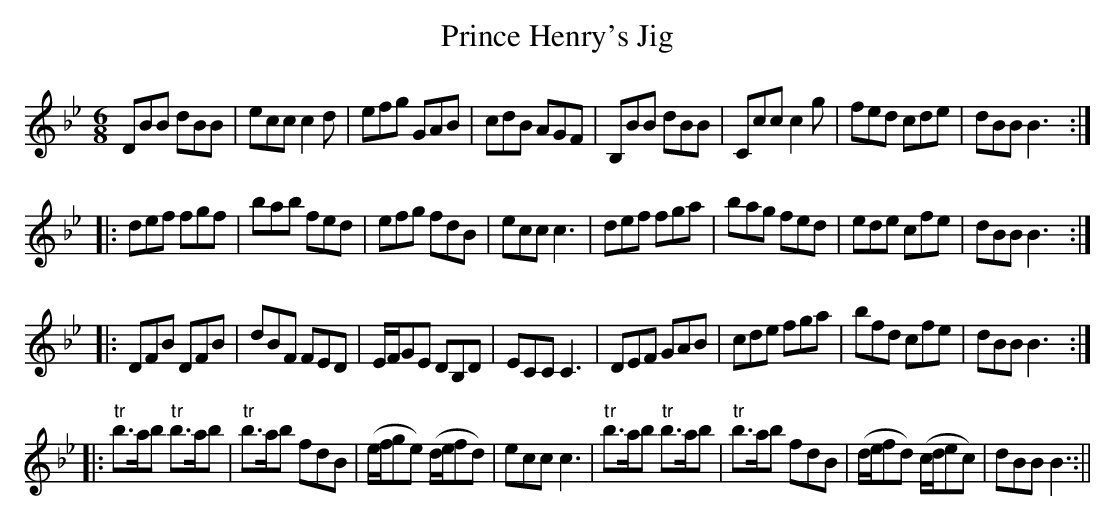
X:1
T:Prince Henry's Jig
M:6/8
L:1/8
K:Bb
DBB dBB | ecc c2d | efg GAB | cdB AGF | B,BB dBB | Ccc c2g | fed cde | dBB B3 :|
|: def fgf | bab fed | efg fdB | ecc c3 | def fga | bag fed | ede cfe | dBB B3 :|
|: DFB DFB | dBF FED | E/F/GE DB,D | ECC C3 | DEF GAB | cde fga | bfd cfe | dBB B3 :|
|: "tr"b>ab "tr"b>ab | "tr"b>ab fdB | (e/f/ge) (d/e/fd) | ecc c3 | "tr"b>ab "tr"b>ab | "tr"b>ab fdB | (d/e/fd) (c/d/ec) | dBB B3 :||
